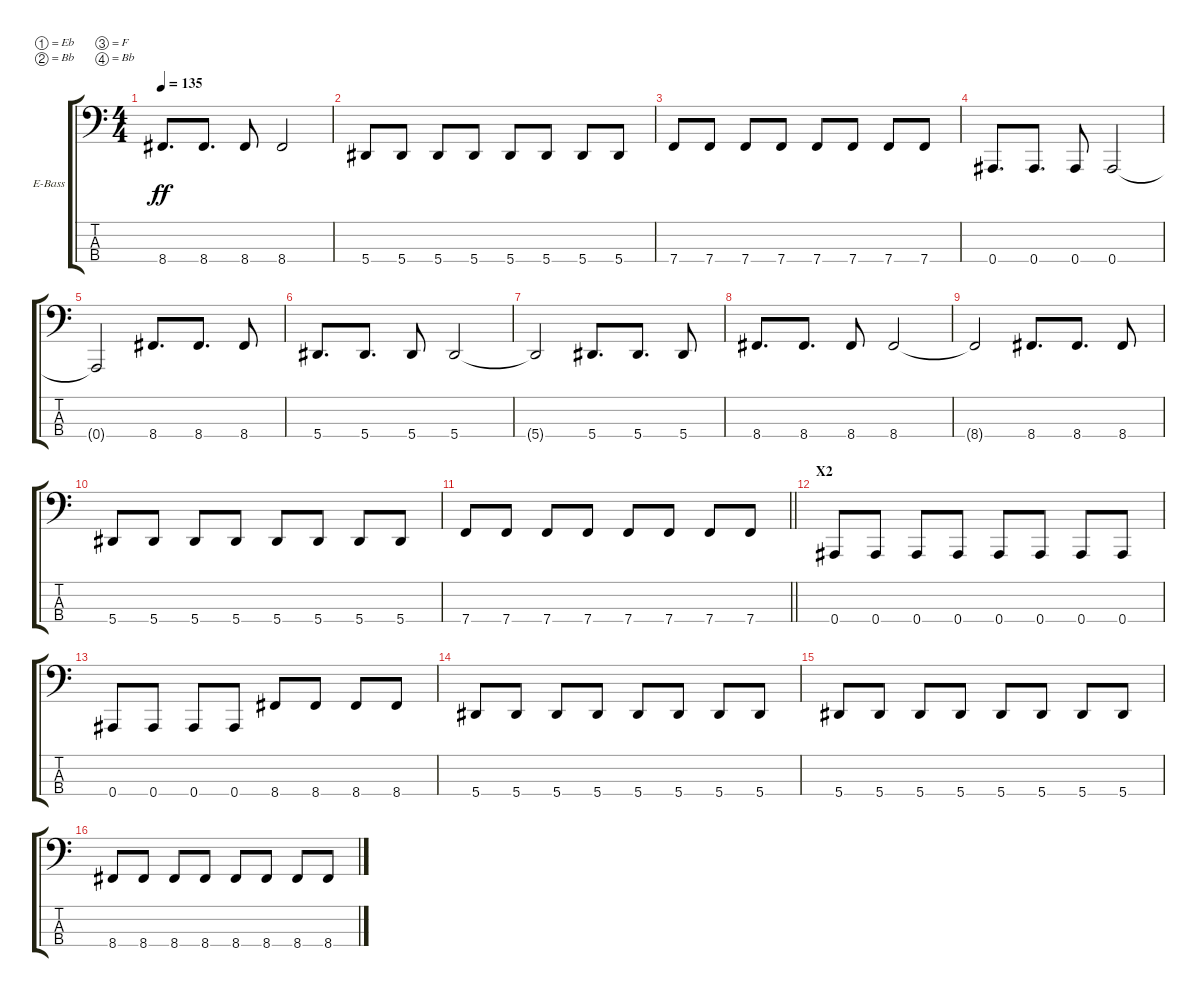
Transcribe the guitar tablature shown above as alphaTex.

\bracketExtendMode groupsimilarinstruments
\firstSystemTrackNameOrientation horizontal
\otherSystemsTrackNameOrientation horizontal
\track ("Bass" "E-Bass") {instrument electricbassfinger}
\staff {score tabs}
\tuning (Eb3 Bb0 F2 Bb0)
\ts (4 4)
\tempo 135
\clef f4
\ks c
8.4.8{d dy ff} 8.4.8{d} 8.4.8 8.4.2 |
5.4.8 5.4.8 5.4.8 5.4.8 5.4.8 5.4.8 5.4.8 5.4.8 |
7.4.8 7.4.8 7.4.8 7.4.8 7.4.8 7.4.8 7.4.8 7.4.8 |
0.4.8{d} 0.4.8{d} 0.4.8 0.4.2 |
0.4{t}.2 8.4.8{d} 8.4.8{d} 8.4.8 |
5.4.8{d} 5.4.8{d} 5.4.8 5.4.2 |
5.4{t}.2 5.4.8{d} 5.4.8{d} 5.4.8 |
8.4.8{d} 8.4.8{d} 8.4.8 8.4.2 |
8.4{t}.2 8.4.8{d} 8.4.8{d} 8.4.8 |
5.4.8 5.4.8 5.4.8 5.4.8 5.4.8 5.4.8 5.4.8 5.4.8 |
\barLineRight lightlight
7.4.8 7.4.8 7.4.8 7.4.8 7.4.8 7.4.8 7.4.8 7.4.8 |
\section ("" "X2")
0.4.8 0.4.8 0.4.8 0.4.8 0.4.8 0.4.8 0.4.8 0.4.8 |
0.4.8 0.4.8 0.4.8 0.4.8 8.4.8 8.4.8 8.4.8 8.4.8 |
5.4.8 5.4.8 5.4.8 5.4.8 5.4.8 5.4.8 5.4.8 5.4.8 |
5.4.8 5.4.8 5.4.8 5.4.8 5.4.8 5.4.8 5.4.8 5.4.8 |
8.4.8 8.4.8 8.4.8 8.4.8 8.4.8 8.4.8 8.4.8 8.4.8
